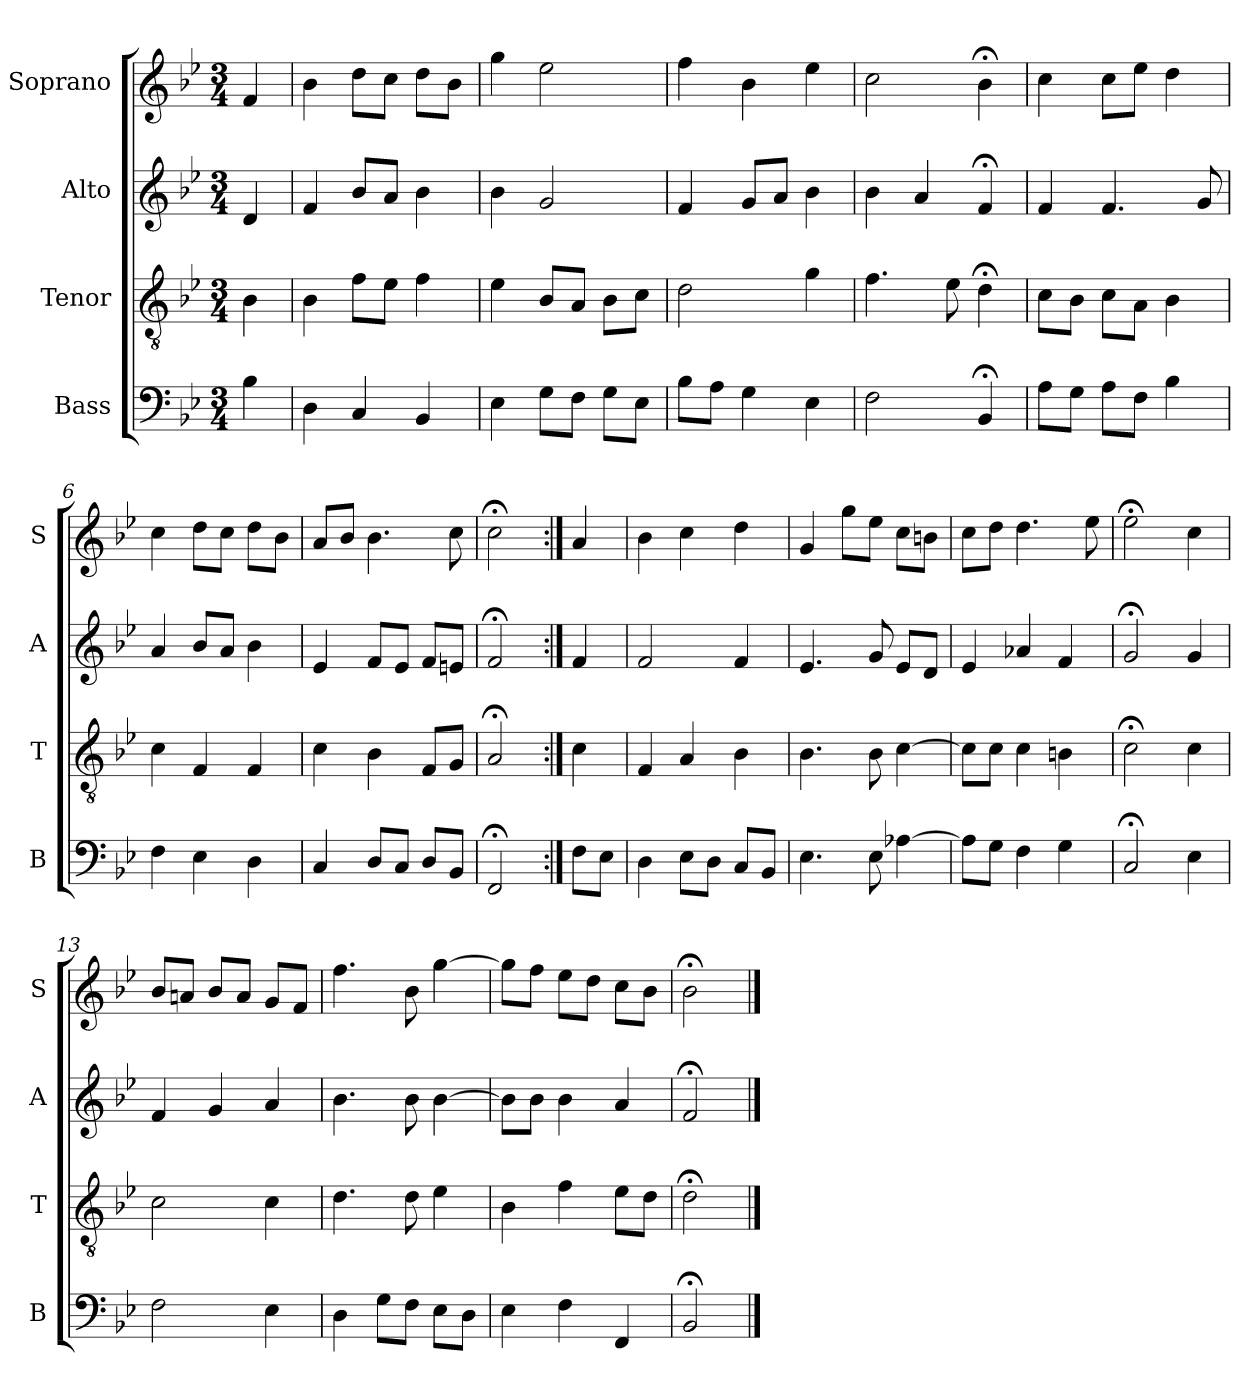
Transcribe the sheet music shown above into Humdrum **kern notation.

**kern	**kern	**kern	**kern
*part4	*part3	*part2	*part1
*staff4	*staff3	*staff2	*staff1
*I"Bass	*I"Tenor	*I"Alto	*I"Soprano
*I'B	*I'T	*I'A	*I'S
*clefF4	*clefGv2	*clefG2	*clefG2
*k[b-e-]	*k[b-e-]	*k[b-e-]	*k[b-e-]
*B-:	*B-:	*B-:	*B-:
*M3/4	*M3/4	*M3/4	*M3/4
*MM100	*MM100	*MM100	*MM100
=	=	=	=
4B-i	4B-	4d	4f
=1	=1	=1	=1
4D	4B-	4f	4b-
4C	8fL	8b-L	8ddL
.	8e-J	8aJ	8ccJ
4BB-	4f	4b-	8ddL
.	.	.	8b-J
=2	=2	=2	=2
4E-	4e-	4b-	4gg
8GL	8B-L	2g	2ee-
8FJ	8AJ	.	.
8GL	8B-L	.	.
8E-J	8cJ	.	.
=3	=3	=3	=3
8B-L	2d	4f	4ff
8AJ	.	.	.
4G	.	8gL	4b-
.	.	8aJ	.
4E-	4g	4b-	4ee-
=4	=4	=4	=4
2F	4.f	4b-	2cc
.	.	4a	.
.	8e-	.	.
4BB-;<	4d;<	4f;<	4b-;<
=5	=5	=5	=5
8AL	8cL	4f	4cc
8GJ	8B-J	.	.
8AL	8cL	4.f	8ccL
8FJ	8AJ	.	8ee-J
4B-	4B-	.	4dd
.	.	8g	.
=6	=6	=6	=6
4F	4c	4a	4cc
4E-	4F	8b-L	8ddL
.	.	8aJ	8ccJ
4D	4F	4b-	8ddL
.	.	.	8b-J
=7	=7	=7	=7
4C	4c	4e-	8aL
.	.	.	8b-J
8DL	4B-	8fL	4.b-
8CJ	.	8e-J	.
8DL	8FL	8fL	.
8BB-J	8GJ	8enJ	8cc
=8	=8	=8	=8
2FF;<	2A;<	2f;<	2cc;<
=:|!	=:|!	=:|!	=:|!
8FL	4c	4f	4a
8E-J	.	.	.
=9	=9	=9	=9
4D	4F	2f	4b-
8E-L	4A	.	4cc
8DJ	.	.	.
8CL	4B-	4f	4dd
8BB-J	.	.	.
=10	=10	=10	=10
4.E-	4.B-	4.e-	4g
.	.	.	8ggL
8E-	8B-	8g	8ee-J
[4A-X	[4c	8e-L	8ccL
.	.	8dJ	8bnJ
=11	=11	=11	=11
8A-L]	8cL]	4e-	8ccL
8GJ	8cJ	.	8ddJ
4F	4c	4a-X	4.dd
4G	4Bn	4f	.
.	.	.	8ee-
=12	=12	=12	=12
2C;<	2c;<	2g;<	2ee-;<
4E-	4c	4g	4cc
=13	=13	=13	=13
2F	2c	4f	8b-L
.	.	.	8anJ
.	.	4g	8b-L
.	.	.	8aJ
4E-	4c	4a	8gL
.	.	.	8fJ
=14	=14	=14	=14
4D	4.d	4.b-	4.ff
8GL	.	.	.
8FJ	8d	8b-	8b-
8E-L	4e-	[4b-	[4gg
8DJ	.	.	.
=15	=15	=15	=15
4E-i	4B-i	8b-L]	8ggL]
.	.	8b-J	8ffJ
4Fi	4fi	4b-	8ee-L
.	.	.	8ddJ
4FF	8e-L	4a	8ccL
.	8dJ	.	8b-J
=16	=16	=16	=16
2BB-;<	2d;<	2f;<	2b-;<
==	==	==	==
*-	*-	*-	*-
